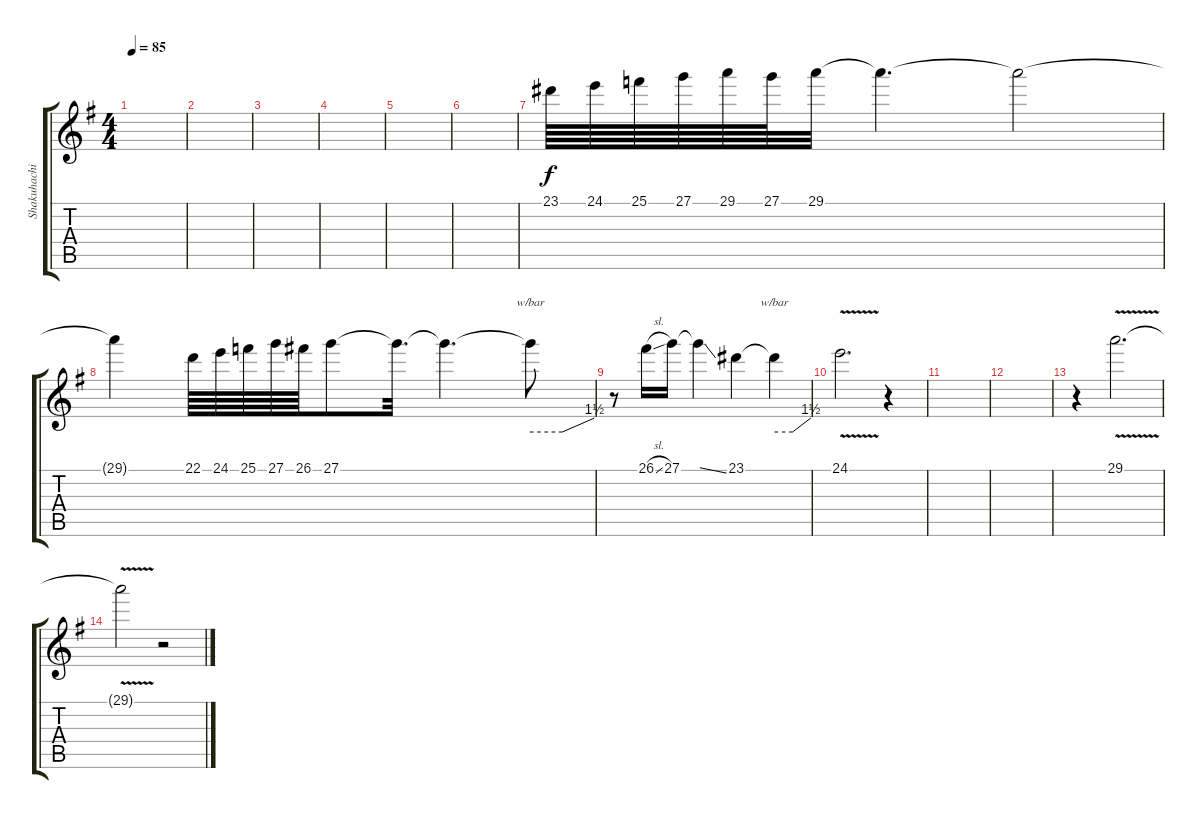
\track ("Shakuhachi" "Shakuhachi") {instrument shakuhachi}
\staff {score tabs}
\tuning (E4 B3 G3 D3 A2 E2) {hide}
\ts (4 4)
\tempo 85
\clef g2
\ks g
|
|
|
|
|
|
23.1.64 24.1.64 25.1.64 27.1.64 29.1.64 27.1.64 29.1.32 29.1{t}.4{d} 29.1{t}.2 |
29.1{t}.4 22.1.64 24.1.64 25.1.64 27.1.64 26.1.64 27.1.8 27.1{t}.32{d} 27.1{t}.4{d} 27.1{t}.8{tbe (custom default 0 0 30 0 60 6)} |
r.8 26.1{sl}.16 27.1.16 27.1{ss t}.4 23.1.4 23.1{t}.4{tbe (custom default 0 0 30 0 60 6)} |
24.1{v}.2{d} r.4 |
|
|
r.4 29.1{v}.2{d} |
29.1{t}.2 r.2
